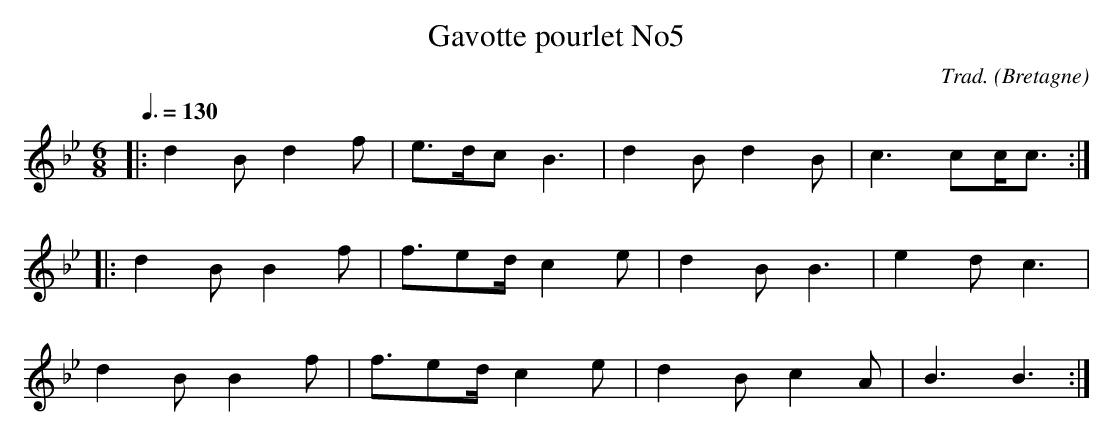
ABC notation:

X:1
T:Gavotte pourlet No5
C:Trad.
O:Bretagne
M:6/8
L:1/16
Q:3/8=130
K:Bbmaj
|: d4B2 d4f2 | e3dc2 B6 | d4B2 d4B2 | c6 c2cc3 ::
d4B2 B4f2 | f3e2d c4e2 | d4B2 B6 | e4d2 c6 |
d4B2 B4f2 | f3e2d c4e2 | d4B2 c4A2 | B6 B6 :|
